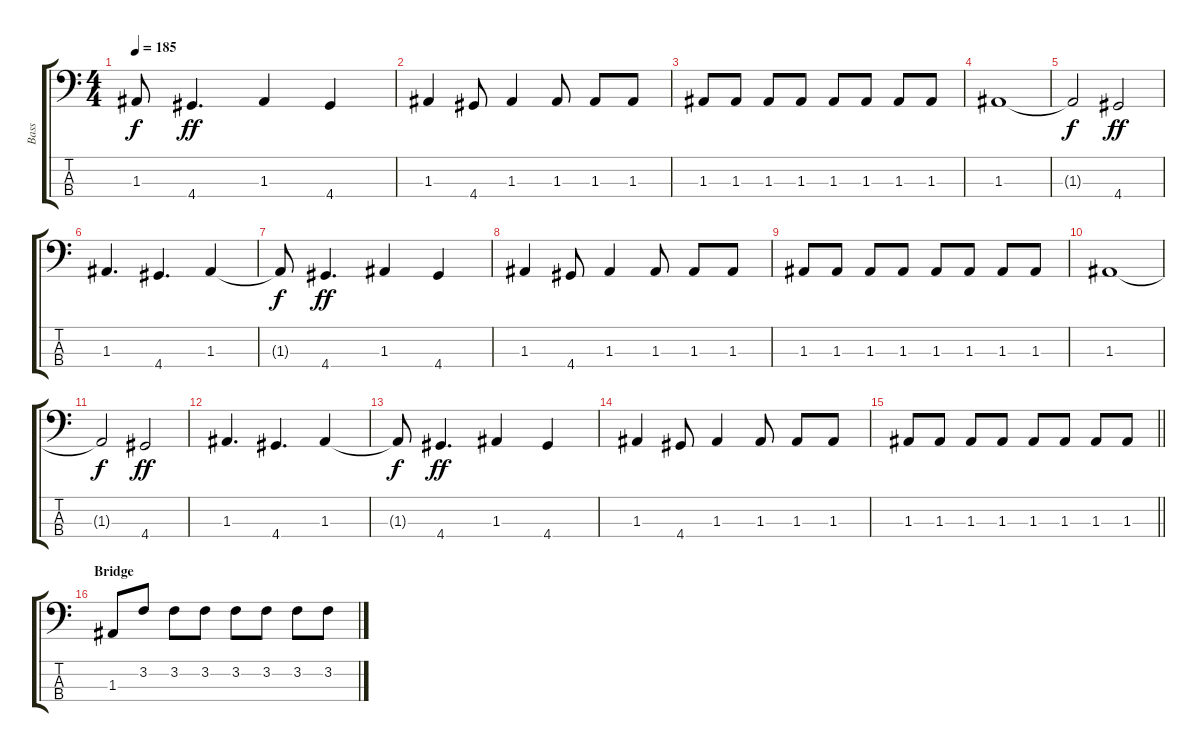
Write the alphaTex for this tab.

\track ("Bass" "Bass") {instrument electricbassfinger}
\staff {score tabs}
\tuning (G2 D2 A1 E1) {hide}
\ts (4 4)
\tempo 185
\clef f4
\ks c
1.3{t}.8{dy f} 4.4.4{d dy ff} 1.3.4 4.4.4 |
1.3.4 4.4.8 1.3.4 1.3.8 1.3.8 1.3.8 |
1.3.8 1.3.8 1.3.8 1.3.8 1.3.8 1.3.8 1.3.8 1.3.8 |
1.3.1 |
1.3{t}.2{dy f} 4.4.2{dy ff} |
1.3.4{d} 4.4.4{d} 1.3.4 |
1.3{t}.8{dy f} 4.4.4{d dy ff} 1.3.4 4.4.4 |
1.3.4 4.4.8 1.3.4 1.3.8 1.3.8 1.3.8 |
1.3.8 1.3.8 1.3.8 1.3.8 1.3.8 1.3.8 1.3.8 1.3.8 |
1.3.1 |
1.3{t}.2{dy f} 4.4.2{dy ff} |
1.3.4{d} 4.4.4{d} 1.3.4 |
1.3{t}.8{dy f} 4.4.4{d dy ff} 1.3.4 4.4.4 |
1.3.4 4.4.8 1.3.4 1.3.8 1.3.8 1.3.8 |
\barLineRight lightlight
1.3.8 1.3.8 1.3.8 1.3.8 1.3.8 1.3.8 1.3.8 1.3.8 |
\section ("" "Bridge")
1.3.8 3.2.8 3.2.8 3.2.8 3.2.8 3.2.8 3.2.8 3.2.8
